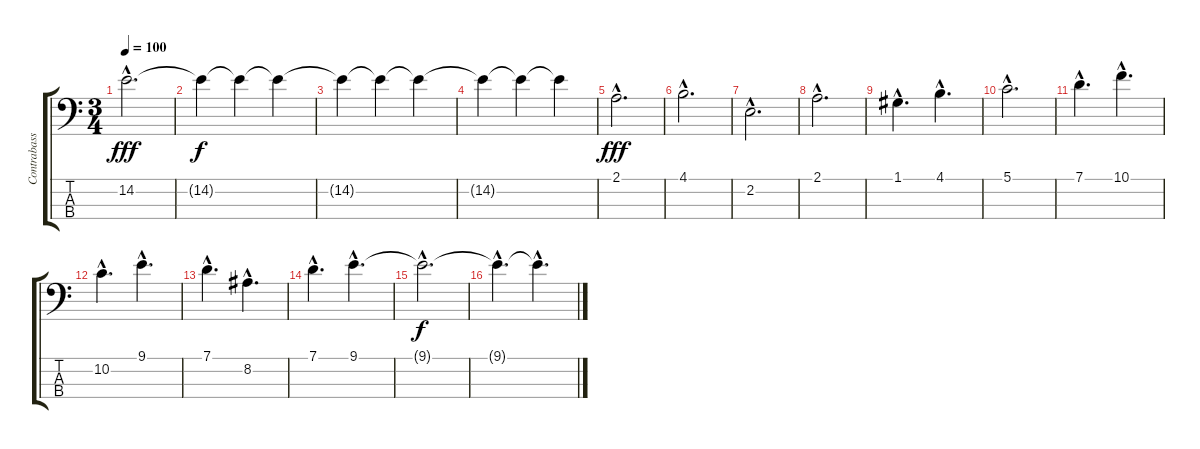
\track ("Contrabass" "Contrabass") {instrument contrabass}
\staff {score tabs}
\tuning (G2 D2 A1 E1) {hide}
\ts (3 4)
\tempo 100
\clef f4
\ks c
14.2{hac}.2{d dy fff} |
14.2{t}.4{dy f} 14.2{t}.4 14.2{t}.4{volume 7} |
14.2{t}.4 14.2{t}.4{volume 6} 14.2{t}.4{volume 5} |
14.2{t}.4{volume 4} 14.2{t}.4{volume 3} 14.2{t}.4{volume 2} |
\section ("" "")
2.1{hac}.2{d dy fff volume 8} |
4.1{hac}.2{d} |
2.2{hac}.2{d} |
2.1{hac}.2{d} |
1.1{hac}.4{d} 4.1{hac}.4{d} |
5.1{hac}.2{d} |
7.1{hac}.4{d} 10.1{hac}.4{d} |
10.2{hac}.4{d} 9.1{hac}.4{d} |
7.1{hac}.4{d} 8.2{hac}.4{d} |
7.1{hac}.4{d} 9.1{hac}.4{d} |
9.1{hac t}.2{d dy f} |
9.1{hac t}.4{d} 9.1{hac t}.4{d}
